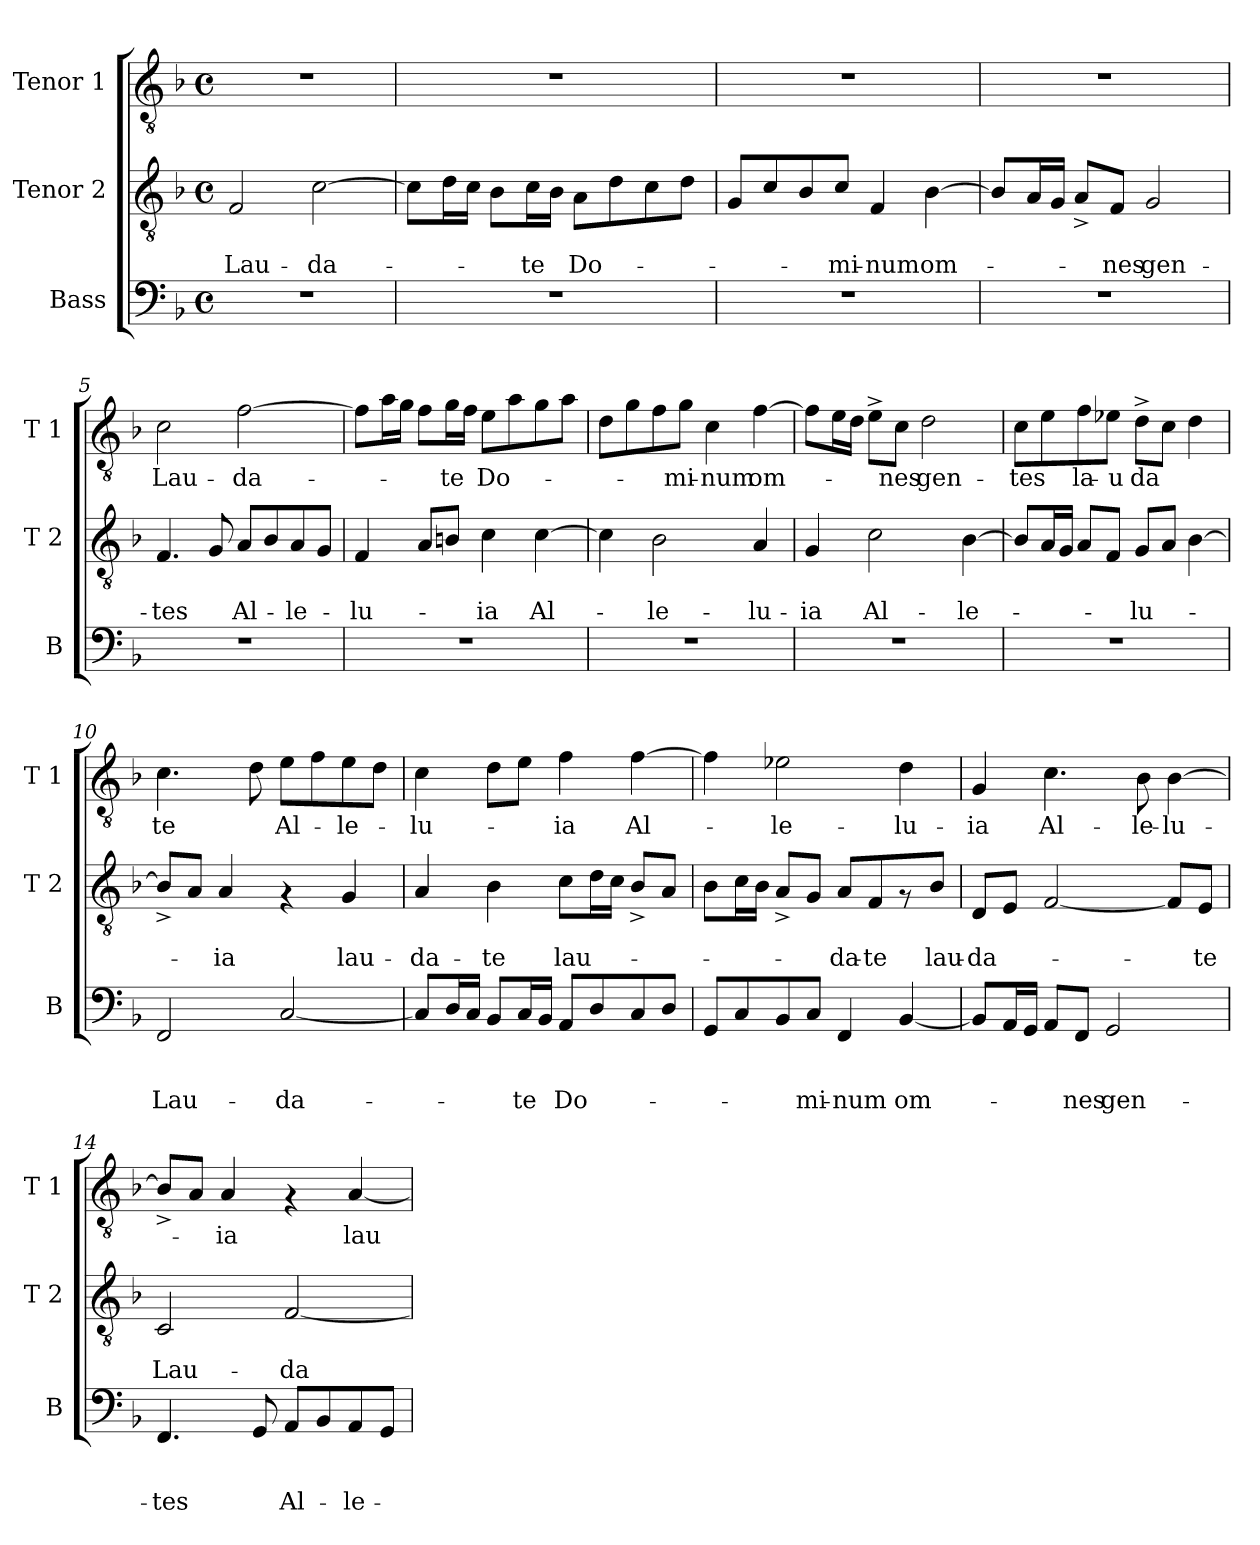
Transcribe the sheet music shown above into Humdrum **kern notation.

**kern	**text	**text	**text	**kern	**text	**text	**kern	**text
*part3	*part3	*part3	*part3	*part2	*part2	*part2	*part1	*part1
*staff3	*staff3	*staff3	*staff3	*staff2	*staff2	*staff2	*staff1	*staff1
*I"Bass	*	*	*	*I"Tenor 2	*	*	*I"Tenor 1	*
*I'B	*	*	*	*I'T 2	*	*	*I'T 1	*
*clefF4	*	*	*	*clefGv2	*	*	*clefGv2	*
*k[b-]	*	*	*	*k[b-]	*	*	*k[b-]	*
*F:	*	*	*	*F:	*	*	*F:	*
*M4/4	*	*	*	*M4/4	*	*	*M4/4	*
*met(c)	*	*	*	*met(c)	*	*	*met(c)	*
=1	=1	=1	=1	=1	=1	=1	=1	=1
!	!	!	!	!	!	!LO:LY:b	!	!
1r	.	.	.	2F/	.	Lau-	1r	.
!	!	!	!	!	!	!LO:LY:b	!	!
.	.	.	.	[>2c\	.	-da-	.	.
=2	=2	=2	=2	=2	=2	=2	=2	=2
1r	.	.	.	8c\L]	.	.	1r	.
.	.	.	.	16d\L	.	.	.	.
.	.	.	.	16c\JJ	.	.	.	.
.	.	.	.	8B-\L	.	.	.	.
!	!	!	!	!	!	!LO:LY:b	!	!
.	.	.	.	16c\L	.	-te	.	.
.	.	.	.	16B-\JJ	.	.	.	.
!	!	!	!	!	!	!LO:LY:b	!	!
.	.	.	.	8A\L	.	Do-	.	.
.	.	.	.	8d\	.	.	.	.
.	.	.	.	8c\	.	.	.	.
.	.	.	.	8d\J	.	.	.	.
=3	=3	=3	=3	=3	=3	=3	=3	=3
1r	.	.	.	8G/L	.	.	1r	.
.	.	.	.	8c/	.	.	.	.
.	.	.	.	8B-/	.	.	.	.
!	!	!	!	!	!	!LO:LY:b	!	!
.	.	.	.	8c/J	.	-mi-	.	.
!	!	!	!	!	!	!LO:LY:b	!	!
.	.	.	.	4F/	.	-num	.	.
!	!	!	!	!	!	!LO:LY:b	!	!
.	.	.	.	[>4B-\	.	om-	.	.
=4	=4	=4	=4	=4	=4	=4	=4	=4
1r	.	.	.	8B-/L]	.	.	1r	.
.	.	.	.	16A/L	.	.	.	.
.	.	.	.	16G/JJ	.	.	.	.
.	.	.	.	8A^</L	.	.	.	.
!	!	!	!	!	!	!LO:LY:b	!	!
.	.	.	.	8F/J	.	-nes	.	.
!	!	!	!	!	!	!LO:LY:b	!	!
.	.	.	.	2G/	.	gen-	.	.
=5	=5	=5	=5	=5	=5	=5	=5	=5
!	!	!	!	!	!	!LO:LY:b	!	!LO:LY:b
1r	.	.	.	4.F/	.	-tes	2c\	Lau-
.	.	.	.	8G/	.	.	.	.
!	!	!	!	!	!	!LO:LY:b	!	!LO:LY:b
.	.	.	.	8A/L	.	Al-	[<2f\	-da-
.	.	.	.	8B-/	.	.	.	.
!	!	!	!	!	!	!LO:LY:b	!	!
.	.	.	.	8A/	.	-le-	.	.
.	.	.	.	8G/J	.	.	.	.
!!LO:LB:g=z
=6	=6	=6	=6	=6	=6	=6	=6	=6
!	!	!	!	!	!	!LO:LY:b	!	!
1r	.	.	.	4F/	.	-lu-	8f\L]	.
.	.	.	.	.	.	.	16a\L	.
.	.	.	.	.	.	.	16g\JJ	.
.	.	.	.	8A/L	.	.	8f\L	.
!	!	!	!	!	!	!	!	!LO:LY:b
.	.	.	.	8Bn/J	.	.	16g\L	-te
.	.	.	.	.	.	.	16f\JJ	.
!	!	!	!	!	!	!LO:LY:b	!	!LO:LY:b
.	.	.	.	4c\	.	-ia	8e\L	Do-
.	.	.	.	.	.	.	8a\	.
!	!	!	!	!	!	!LO:LY:b	!	!
.	.	.	.	[>4c\	.	Al-	8g\	.
.	.	.	.	.	.	.	8a\J	.
=7	=7	=7	=7	=7	=7	=7	=7	=7
1r	.	.	.	4c\]	.	.	8d\L	.
.	.	.	.	.	.	.	8g\	.
!	!	!	!	!	!	!LO:LY:b	!	!
.	.	.	.	2B-\	.	-le-	8f\	.
!	!	!	!	!	!	!	!	!LO:LY:b
.	.	.	.	.	.	.	8g\J	-mi-
!	!	!	!	!	!	!	!	!LO:LY:b
.	.	.	.	.	.	.	4c\	-num
!	!	!	!	!	!	!LO:LY:b	!	!LO:LY:b
.	.	.	.	4A/	.	-lu-	[>4f\	om-
=8	=8	=8	=8	=8	=8	=8	=8	=8
!	!	!	!	!	!	!LO:LY:b	!	!
1r	.	.	.	4G/	.	-ia	8f\L]	.
.	.	.	.	.	.	.	16e\L	.
.	.	.	.	.	.	.	16d\JJ	.
!	!	!	!	!	!	!LO:LY:b	!	!
.	.	.	.	2c\	.	Al-	8e^>\L	.
!	!	!	!	!	!	!	!	!LO:LY:b
.	.	.	.	.	.	.	8c\J	-nes
!	!	!	!	!	!	!	!	!LO:LY:b
.	.	.	.	.	.	.	2d\	gen-
!	!	!	!	!	!	!LO:LY:b	!	!
.	.	.	.	[>4B-\	.	-le-	.	.
=9	=9	=9	=9	=9	=9	=9	=9	=9
!	!	!	!	!	!	!	!	!LO:LY:b
1r	.	.	.	8B-/L]	.	.	8c\L	-tes
.	.	.	.	16A/L	.	.	8e\	.
.	.	.	.	16G/JJ	.	.	.	.
!	!	!	!	!	!	!	!	!LO:LY:b
.	.	.	.	8A/L	.	.	8f\	la-
!	!	!	!	!	!	!	!	!LO:LY:b
.	.	.	.	8F/J	.	.	8e-X\J	-u
!	!	!	!	!	!	!LO:LY:b	!	!LO:LY:b
.	.	.	.	8G/L	.	-lu-	8d^>\L	da
.	.	.	.	8A/J	.	.	8c\J	.
.	.	.	.	[>4B-\	.	.	4d\	.
=10	=10	=10	=10	=10	=10	=10	=10	=10
!	!	!	!LO:LY:b	!	!	!	!	!LO:LY:b
2FF/	.	.	Lau-	8B-^</L]	.	.	4.c\	te
.	.	.	.	8A/J	.	.	.	.
!	!	!	!	!	!	!LO:LY:b	!	!
.	.	.	.	4A/	.	-ia	.	.
.	.	.	.	.	.	.	8d\	.
!	!	!	!LO:LY:b	!	!	!	!	!LO:LY:b
[<2C/	.	.	-da-	4rF	.	.	8e\L	Al-
.	.	.	.	.	.	.	8f\	.
!	!	!	!	!	!	!LO:LY:b	!	!LO:LY:b
.	.	.	.	4G/	.	lau-	8e\	-le-
.	.	.	.	.	.	.	8d\J	.
!!LO:LB:g=z
=11	=11	=11	=11	=11	=11	=11	=11	=11
!	!	!	!	!	!	!LO:LY:b	!	!LO:LY:b
8C/L]	.	.	.	4A/	.	-da-	4c\	-lu-
16D/L	.	.	.	.	.	.	.	.
16C/JJ	.	.	.	.	.	.	.	.
!	!	!	!	!	!	!LO:LY:b	!	!
8BB-/L	.	.	.	4B-\	.	-te	8d\L	.
!	!	!	!LO:LY:b	!	!	!	!	!
16C/L	.	.	-te	.	.	.	8e\J	.
16BB-/JJ	.	.	.	.	.	.	.	.
!	!	!	!LO:LY:b	!	!	!LO:LY:b	!	!LO:LY:b
8AA/L	.	.	Do-	8c\L	.	lau-	4f\	-ia
8D/	.	.	.	16d\L	.	.	.	.
.	.	.	.	16c\JJ	.	.	.	.
!	!	!	!	!	!	!	!	!LO:LY:b
8C/	.	.	.	8B-^</L	.	.	[>4f\	Al-
8D/J	.	.	.	8A/J	.	.	.	.
=12	=12	=12	=12	=12	=12	=12	=12	=12
8GG/L	.	.	.	8B-\L	.	.	4f\]	.
8C/	.	.	.	16c\L	.	.	.	.
.	.	.	.	16B-\JJ	.	.	.	.
!	!	!	!	!	!	!	!	!LO:LY:b
8BB-/	.	.	.	8A^</L	.	.	2e-X\	-le-
!	!	!	!LO:LY:b	!	!	!	!	!
8C/J	.	.	-mi-	8G/J	.	.	.	.
!	!	!	!LO:LY:b	!	!	!LO:LY:b	!	!
4FF/	.	.	-num	8A/L	.	-da-	.	.
!	!	!	!	!	!	!LO:LY:b	!	!
.	.	.	.	8F/	.	-te	.	.
!	!	!	!LO:LY:b	!	!	!	!	!LO:LY:b
[<4BB-/	.	.	om-	8rF	.	.	4d\	-lu-
!	!	!	!	!	!	!LO:LY:b	!	!
.	.	.	.	8B-/J	.	lau-	.	.
=13	=13	=13	=13	=13	=13	=13	=13	=13
!	!	!	!	!	!	!LO:LY:b	!	!LO:LY:b
8BB-/L]	.	.	.	8D/L	.	-da-	4G/	-ia
16AA/L	.	.	.	8E/J	.	.	.	.
16GG/JJ	.	.	.	.	.	.	.	.
!	!	!	!	!	!	!	!	!LO:LY:b
8AA/L	.	.	.	[<2F/	.	.	4.c\	Al-
!	!	!	!LO:LY:b	!	!	!	!	!
8FF/J	.	.	-nes	.	.	.	.	.
!	!	!	!LO:LY:b	!	!	!	!	!
2GG/	.	.	gen-	.	.	.	.	.
!	!	!	!	!	!	!	!	!LO:LY:b
.	.	.	.	.	.	.	8B-\	-le-
!	!	!	!	!	!	!	!	!LO:LY:b
.	.	.	.	8F/L]	.	.	[>4B-\	-lu-
!	!	!	!	!	!	!LO:LY:b	!	!
.	.	.	.	8E/J	.	-te	.	.
=14	=14	=14	=14	=14	=14	=14	=14	=14
!	!	!	!LO:LY:b	!	!	!LO:LY:b	!	!
4.FF/	.	.	-tes	2C/	.	Lau-	8B-^</L]	.
.	.	.	.	.	.	.	8A/J	.
!	!	!	!	!	!	!	!	!LO:LY:b
.	.	.	.	.	.	.	4A/	-ia
8GG/	.	.	.	.	.	.	.	.
!	!	!	!LO:LY:b	!	!	!LO:LY:b	!	!
8AA/L	.	.	Al-	[>2F/	.	-da-	4rF	.
8BB-/	.	.	.	.	.	.	.	.
!	!	!	!LO:LY:b	!	!	!	!	!LO:LY:b
8AA/	.	.	-le-	.	.	.	[>4A/	lau-
8GG/J	.	.	.	.	.	.	.	.
=	=	=	=	=	=	=	=	=
*-	*-	*-	*-	*-	*-	*-	*-	*-
